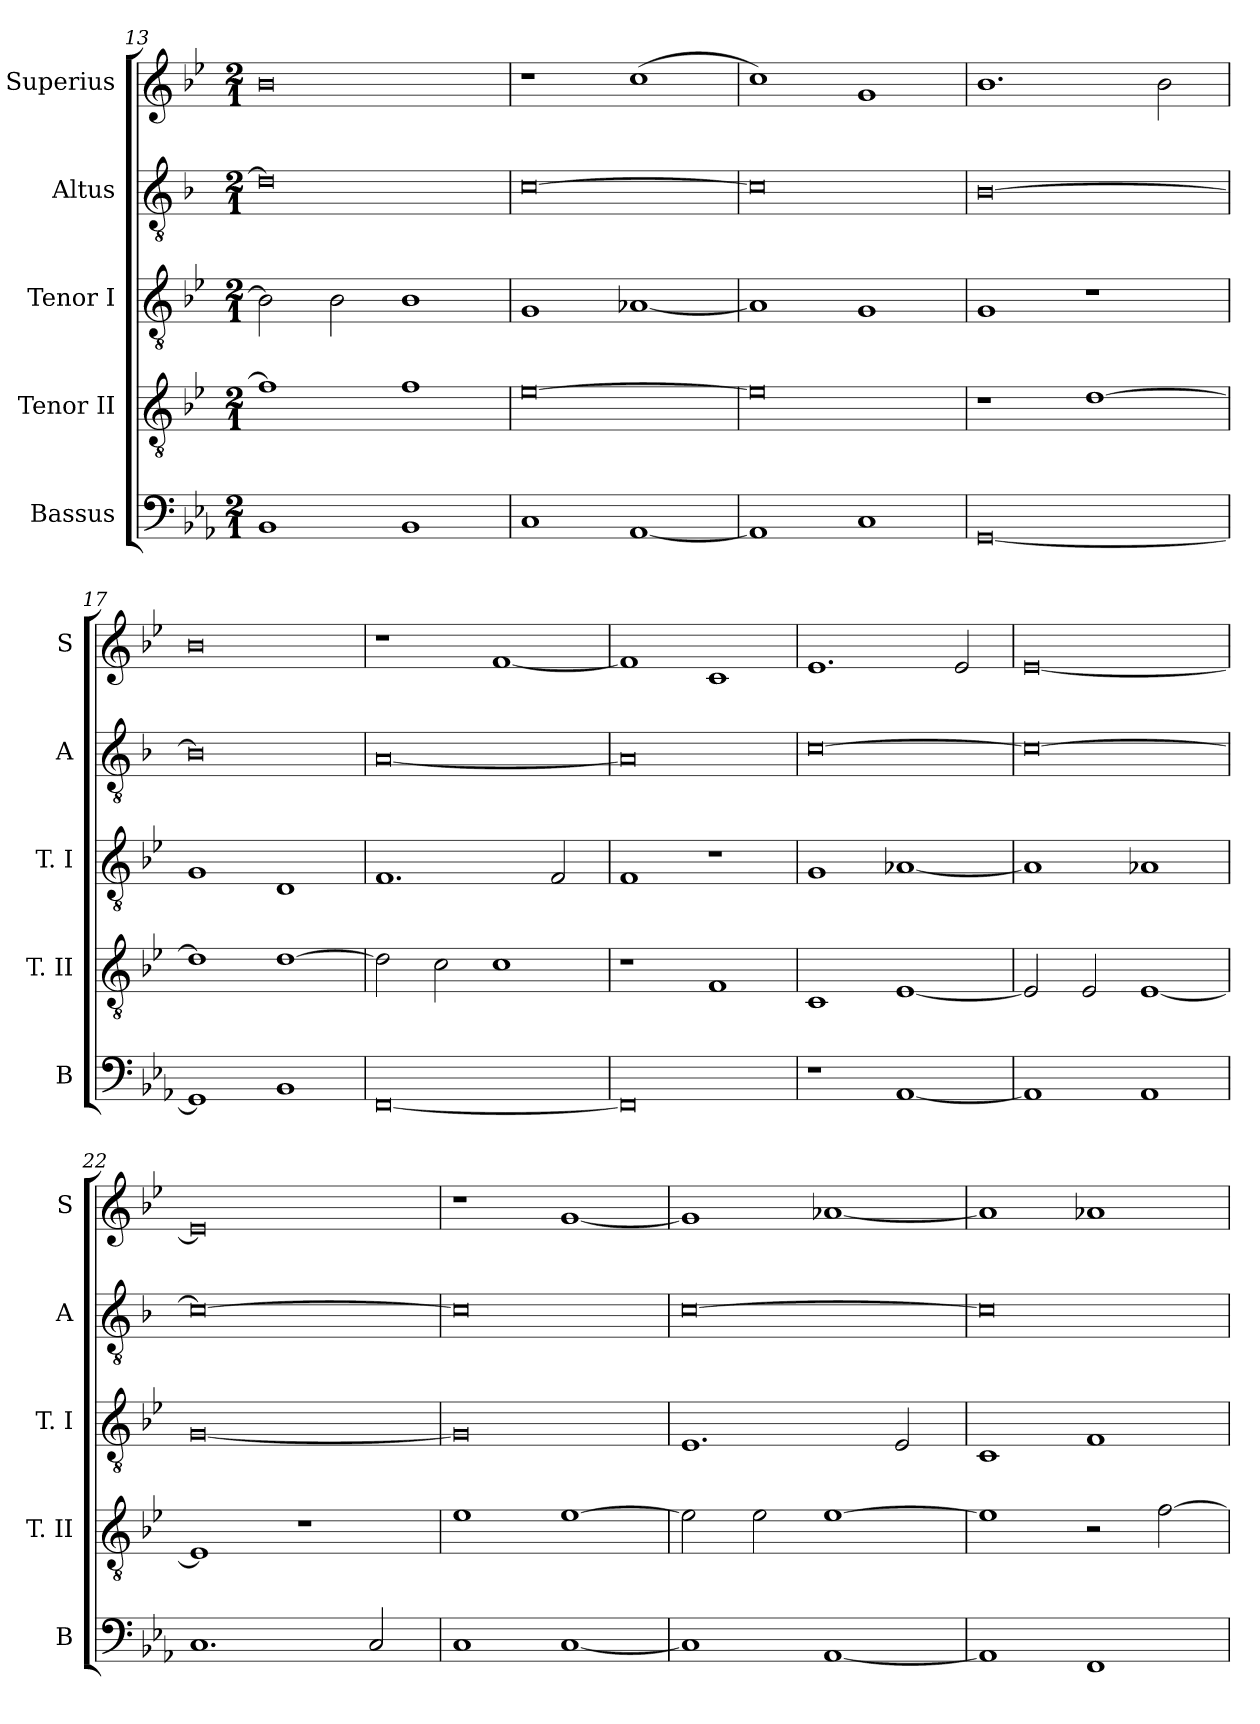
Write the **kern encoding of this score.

**kern	**kern	**kern	**kern	**kern
*part5	*part4	*part3	*part2	*part1
*staff5	*staff4	*staff3	*staff2	*staff1
*I"Bassus	*I"Tenor II	*I"Tenor I	*I"Altus	*I"Superius
*I'B	*I'T. II	*I'T. I	*I'A	*I'S
*clefF4	*clefGv2	*clefGv2	*clefGv2	*clefG2
*k[b-e-a-]	*k[b-e-]	*k[b-e-]	*k[b-]	*k[b-e-]
*E-:	*B-:	*B-:	*F:	*B-:
*M2/1	*M2/1	*M2/1	*M2/1	*M2/1
=13	=13	=13	=13	=13
1BB-	1f]	2B-]	0d]	0b-
.	.	2B-	.	.
1BB-	1f	1B-	.	.
=14	=14	=14	=14	=14
1C	[0e-	1G	[0c	1r
[1AA-	.	[1A-X	.	(1cc
=15	=15	=15	=15	=15
1AA-]	0e-]	1A-]	0c]	1cc)
1C	.	1G	.	1g
=16	=16	=16	=16	=16
[0GG	1r	1G	[0B-	1.b-
.	[1d	1r	.	.
.	.	.	.	2b-
=17	=17	=17	=17	=17
1GG]	1d]	1G	0B-]	0b-
1BB-	[1d	1D	.	.
=18	=18	=18	=18	=18
[0FF	2d]	1.F	[0A	1r
.	2c	.	.	.
.	1c	.	.	[1f
.	.	2F	.	.
=19	=19	=19	=19	=19
0FF]	1r	1F	0A]	1f]
.	1F	1r	.	1c
=20	=20	=20	=20	=20
1r	1C	1G	[0c	1.e-
[1AA-	[1E-	[1A-X	.	.
.	.	.	.	2e-
=21	=21	=21	=21	=21
1AA-]	2E-]	1A-]	0c_	[0e-
.	2E-	.	.	.
1AA-	[1E-	1A-X	.	.
=22	=22	=22	=22	=22
1.C	1E-]	[0G	0c_	0e-]
.	1r	.	.	.
2C	.	.	.	.
=23	=23	=23	=23	=23
1C	1e-	0G]	0c]	1r
[1C	[1e-	.	.	[1g
=24	=24	=24	=24	=24
1C]	2e-]	1.E-	[0c	1g]
.	2e-	.	.	.
[1AA-	[1e-	.	.	[1a-X
.	.	2E-	.	.
=25	=25	=25	=25	=25
1AA-]	1e-]	1C	0c]	1a-]
1FF	2r	1F	.	1a-X
.	[2f	.	.	.
=	=	=	=	=
*-	*-	*-	*-	*-
